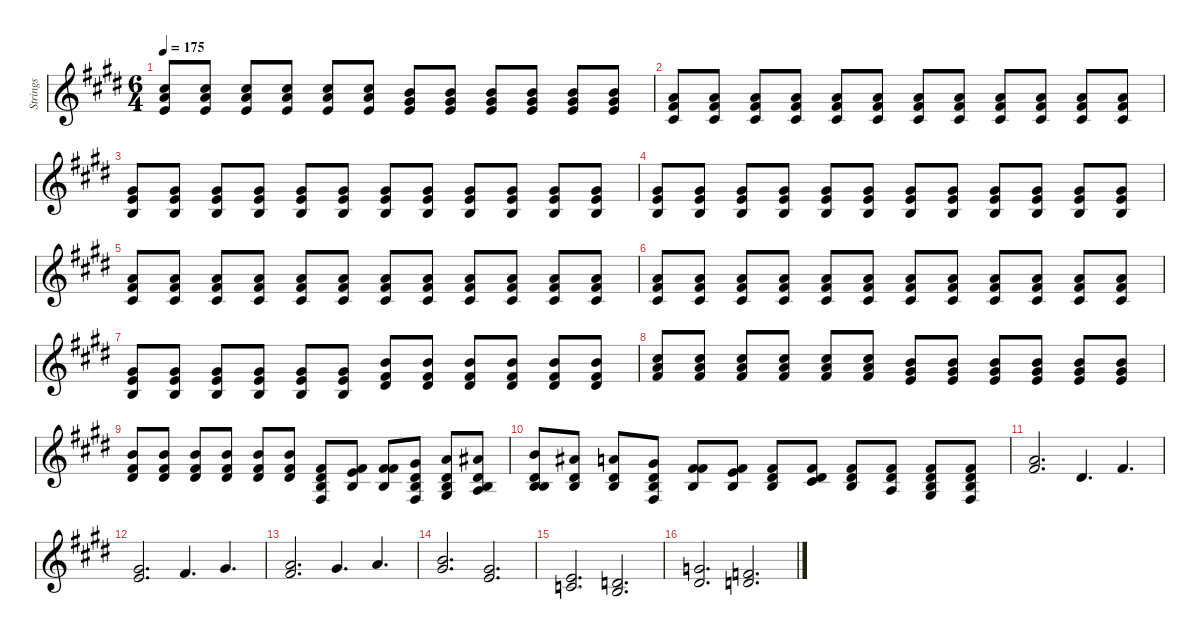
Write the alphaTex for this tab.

\defaultSystemsLayout 4
\hideDynamics
\bracketExtendMode nobrackets
\firstSystemTrackNameMode fullname
\otherSystemsTrackNameMode fullname
\otherSystemsTrackNameOrientation horizontal
\track ("Strings" "vln.") {mute instrument stringensemble1}
\staff {score}
\tuning (E4 B3 G3 D3 A2 C2)
\ts (6 4)
\tempo 175
\clef g2
\ks e
(9.1{acc #} 10.2{acc forcenatural} 9.3{acc forcenatural}).8{dy mf beam Up} (9.1{acc #} 10.2{acc forcenatural} 9.3{acc forcenatural}).8{beam Up} (9.1{acc #} 10.2{acc forcenatural} 9.3{acc forcenatural}).8{beam Up} (9.1{acc #} 10.2{acc forcenatural} 9.3{acc forcenatural}).8{beam Up} (9.1{acc #} 10.2{acc forcenatural} 9.3{acc forcenatural}).8{beam Up} (0.1{acc forcenatural} 14.2{acc #} 14.3{acc forcenatural}).8{beam Up} (7.1{acc forcenatural} 9.2{acc #} 9.3{acc forcenatural}).8{beam Up} (7.1{acc forcenatural} 9.2{acc #} 9.3{acc forcenatural}).8{beam Up} (7.1{acc forcenatural} 9.2{acc #} 9.3{acc forcenatural}).8{beam Up} (7.1{acc forcenatural} 9.2{acc #} 9.3{acc forcenatural}).8{beam Up} (7.1{acc forcenatural} 9.2{acc #} 9.3{acc forcenatural}).8{beam Up} (0.1{acc forcenatural} 12.2{acc forcenatural} 13.3{acc #}).8{beam Up} |
(5.1{acc forcenatural} 7.2{acc #} 6.3{acc #}).8{beam Up} (5.1{acc forcenatural} 7.2{acc #} 6.3{acc #}).8{beam Up} (5.1{acc forcenatural} 7.2{acc #} 6.3{acc #}).8{beam Up} (5.1{acc forcenatural} 7.2{acc #} 6.3{acc #}).8{beam Up} (5.1{acc forcenatural} 7.2{acc #} 6.3{acc #}).8{beam Up} (5.1{acc forcenatural} 7.2{acc #} 6.3{acc #}).8{beam Up} (10.2{acc forcenatural} 11.3{acc #} 11.4{acc #}).8{beam Up} (10.2{acc forcenatural} 11.3{acc #} 11.4{acc #}).8{beam Up} (10.2{acc forcenatural} 11.3{acc #} 11.4{acc #}).8{beam Up} (5.1{acc forcenatural} 7.2{acc #} 6.3{acc #}).8{beam Up} (5.1{acc forcenatural} 7.2{acc #} 6.3{acc #}).8{beam Up} (5.1{acc forcenatural} 7.2{acc #} 6.3{acc #}).8{beam Up} |
(4.1{acc #} 5.2{acc forcenatural} 4.3{acc forcenatural}).8{beam Up} (4.1{acc #} 5.2{acc forcenatural} 4.3{acc forcenatural}).8{beam Up} (4.1{acc #} 5.2{acc forcenatural} 4.3{acc forcenatural}).8{beam Up} (4.1{acc #} 5.2{acc forcenatural} 4.3{acc forcenatural}).8{beam Up} (0.1{acc forcenatural} 9.2{acc #} 9.4{acc forcenatural}).8{beam Up} (9.2{acc #} 9.3{acc forcenatural} 9.4{acc forcenatural}).8{beam Up} (4.1{acc #} 5.2{acc forcenatural} 4.3{acc forcenatural}).8{beam Up} (4.1{acc #} 5.2{acc forcenatural} 4.3{acc forcenatural}).8{beam Up} (0.1{acc forcenatural} 9.2{acc #} 9.4{acc forcenatural}).8{beam Up} (4.1{acc #} 5.2{acc forcenatural} 4.3{acc forcenatural}).8{beam Up} (0.1{acc forcenatural} 9.2{acc #} 9.4{acc forcenatural}).8{beam Up} (9.2{acc #} 9.3{acc forcenatural} 9.4{acc forcenatural}).8{beam Up} |
(4.1{acc #} 5.2{acc forcenatural} 4.3{acc forcenatural}).8{beam Up} (4.1{acc #} 5.2{acc forcenatural} 4.3{acc forcenatural}).8{beam Up} (4.1{acc #} 5.2{acc forcenatural} 4.3{acc forcenatural}).8{beam Up} (4.1{acc #} 5.2{acc forcenatural} 4.3{acc forcenatural}).8{beam Up} (0.1{acc forcenatural} 9.2{acc #} 9.4{acc forcenatural}).8{beam Up} (9.2{acc #} 9.3{acc forcenatural} 9.4{acc forcenatural}).8{beam Up} (4.1{acc #} 5.2{acc forcenatural} 4.3{acc forcenatural}).8{beam Up} (4.1{acc #} 5.2{acc forcenatural} 4.3{acc forcenatural}).8{beam Up} (0.1{acc forcenatural} 9.2{acc #} 9.4{acc forcenatural}).8{beam Up} (4.1{acc #} 5.2{acc forcenatural} 4.3{acc forcenatural}).8{beam Up} (0.1{acc forcenatural} 9.2{acc #} 9.4{acc forcenatural}).8{beam Up} (9.2{acc #} 9.3{acc forcenatural} 9.4{acc forcenatural}).8{beam Up} |
(5.1{acc forcenatural} 7.2{acc #} 6.3{acc #}).8{beam Up} (5.1{acc forcenatural} 7.2{acc #} 6.3{acc #}).8{beam Up} (5.1{acc forcenatural} 7.2{acc #} 6.3{acc #}).8{beam Up} (5.1{acc forcenatural} 7.2{acc #} 6.3{acc #}).8{beam Up} (5.1{acc forcenatural} 7.2{acc #} 6.3{acc #}).8{beam Up} (5.1{acc forcenatural} 7.2{acc #} 6.3{acc #}).8{beam Up} (10.2{acc forcenatural} 11.3{acc #} 11.4{acc #}).8{beam Up} (10.2{acc forcenatural} 11.3{acc #} 11.4{acc #}).8{beam Up} (10.2{acc forcenatural} 11.3{acc #} 11.4{acc #}).8{beam Up} (5.1{acc forcenatural} 7.2{acc #} 6.3{acc #}).8{beam Up} (5.1{acc forcenatural} 7.2{acc #} 6.3{acc #}).8{beam Up} (5.1{acc forcenatural} 7.2{acc #} 6.3{acc #}).8{beam Up} |
(10.2{acc forcenatural} 11.3{acc #} 11.4{acc #}).8{beam Up} (10.2{acc forcenatural} 11.3{acc #} 11.4{acc #}).8{beam Up} (10.2{acc forcenatural} 11.3{acc #} 11.4{acc #}).8{beam Up} (10.2{acc forcenatural} 11.3{acc #} 11.4{acc #}).8{beam Up} (10.2{acc forcenatural} 11.3{acc #} 11.4{acc #}).8{beam Up} (10.2{acc forcenatural} 11.3{acc #} 11.4{acc #}).8{beam Up} (5.1{acc forcenatural} 7.2{acc #} 6.3{acc #}).8{beam Up} (5.1{acc forcenatural} 7.2{acc #} 6.3{acc #}).8{beam Up} (5.1{acc forcenatural} 7.2{acc #} 6.3{acc #}).8{beam Up} (10.2{acc forcenatural} 11.3{acc #} 11.4{acc #}).8{beam Up} (10.2{acc forcenatural} 11.3{acc #} 11.4{acc #}).8{beam Up} (10.2{acc forcenatural} 11.3{acc #} 11.4{acc #}).8{beam Up} |
(4.1{acc #} 5.2{acc forcenatural} 4.3{acc forcenatural}).8{beam Up} (4.1{acc #} 5.2{acc forcenatural} 4.3{acc forcenatural}).8{beam Up} (4.1{acc #} 5.2{acc forcenatural} 4.3{acc forcenatural}).8{beam Up} (0.1{acc forcenatural} 9.2{acc #} 9.4{acc forcenatural}).8{beam Up} (9.2{acc #} 9.3{acc forcenatural} 9.4{acc forcenatural}).8{beam Up} (9.2{acc #} 9.3{acc forcenatural} 9.4{acc forcenatural}).8{beam Up} (12.2{acc forcenatural} 11.3{acc #} 13.4{acc #}).8{beam Up} (12.2{acc forcenatural} 11.3{acc #} 13.4{acc #}).8{beam Up} (12.2{acc forcenatural} 11.3{acc #} 13.4{acc #}).8{beam Up} (7.1{acc forcenatural} 7.2{acc #} 8.3{acc #}).8{beam Up} (7.1{acc forcenatural} 7.2{acc #} 8.3{acc #}).8{beam Up} (7.1{acc forcenatural} 7.2{acc #} 8.3{acc #}).8{beam Up} |
(9.1{acc #} 10.2{acc forcenatural} 11.3{acc #}).8{beam Up} (9.1{acc #} 10.2{acc forcenatural} 11.3{acc #}).8{beam Up} (9.1{acc #} 10.2{acc forcenatural} 11.3{acc #}).8{beam Up} (9.1{acc #} 10.2{acc forcenatural} 11.3{acc #}).8{beam Up} (9.1{acc #} 10.2{acc forcenatural} 11.3{acc #}).8{beam Up} (9.1{acc #} 10.2{acc forcenatural} 11.3{acc #}).8{beam Up} (7.1{acc forcenatural} 9.2{acc #} 9.3{acc forcenatural}).8{beam Up} (7.1{acc forcenatural} 9.2{acc #} 9.3{acc forcenatural}).8{beam Up} (7.1{acc forcenatural} 9.2{acc #} 9.3{acc forcenatural}).8{beam Up} (7.1{acc forcenatural} 9.2{acc #} 9.3{acc forcenatural}).8{beam Up} (7.1{acc forcenatural} 9.2{acc #} 9.3{acc forcenatural}).8{beam Up} (7.1{acc forcenatural} 9.2{acc #} 9.3{acc forcenatural}).8{beam Up} |
(12.2{acc forcenatural} 11.3{acc #} 13.4{acc #}).8{beam Up} (12.2{acc forcenatural} 11.3{acc #} 13.4{acc #}).8{beam Up} (12.2{acc forcenatural} 11.3{acc #} 13.4{acc #}).8{beam Up} (12.2{acc forcenatural} 11.3{acc #} 13.4{acc #}).8{beam Up} (7.1{acc forcenatural} 7.2{acc #} 8.3{acc #}).8{beam Up} (7.1{acc forcenatural} 7.2{acc #} 8.3{acc #}).8{beam Up} (7.2{acc #} 8.3{acc #} 9.4{acc forcenatural} 9.5{acc #}).8{beam Up} (7.2{acc #} 9.3{acc forcenatural} 9.4{acc forcenatural}).8{beam Up} (7.2{acc #} 11.3{acc #} 9.4{acc forcenatural}).8{beam Up} (4.1{acc #} 4.2{acc #} 4.3{acc forcenatural} 4.4{acc #}).8{beam Up} (5.1{acc forcenatural} 0.2{acc forcenatural} 8.3{acc #} 6.4{acc #}).8{beam Up} (6.1{acc #} 0.2{acc forcenatural} 8.3{acc #} 7.4{acc forcenatural}).8{beam Up} |
(7.1{acc forcenatural} 0.2{acc forcenatural} 8.3{acc #} 9.4{acc forcenatural}).8{beam Up} (6.1{acc #} 0.2{acc forcenatural} 8.3{acc #}).8{beam Up} (5.1{acc forcenatural} 4.2{acc #} 4.3{acc forcenatural}).8{beam Up} (4.1{acc #} 4.2{acc #} 4.3{acc forcenatural} 4.4{acc #}).8{beam Up} (7.2{acc #} 11.3{acc #} 9.4{acc forcenatural}).8{beam Up} (0.1{acc forcenatural} 7.2{acc #} 9.4{acc forcenatural}).8{beam Up} (2.1{acc #} 4.2{acc #} 4.3{acc forcenatural}).8{beam Up} (2.1{acc #} 4.2{acc #} 6.3{acc #}).8{beam Up} (2.1{acc #} 4.2{acc #} 4.3{acc forcenatural}).8{beam Up} (7.2{acc #} 8.3{acc #} 7.4{acc forcenatural}).8{beam Up} (0.2{acc forcenatural} 11.3{acc #} 13.4{acc #} 11.5{acc #}).8{beam Up} (7.2{acc #} 8.3{acc #} 9.4{acc forcenatural} 9.5{acc #}).8{beam Up} |
(5.1{acc forcenatural} 7.2{acc #}).2{d beam Up} 4.2{acc #}.4{d beam Up} 2.1{acc #}.4{d beam Up} |
(4.1{acc #} 5.2{acc forcenatural}).2{d beam Up} 7.2{acc #}.4{d beam Up} 4.1{acc #}.4{d beam Up} |
(5.1{acc forcenatural} 7.2{acc #}).2{d beam Up} 4.1{acc #}.4{d beam Up} 5.1{acc forcenatural}.4{d beam Up} |
(7.1{acc forcenatural} 9.2{acc #}).2{d beam Up} (4.1{acc #} 5.2{acc forcenatural}).2{d beam Up} |
(0.1{acc forcenatural} 1.2{acc forcenatural}).2{d beam Up} (3.2{acc forcenatural} 4.3{acc forcenatural}).2{d beam Up} |
(8.2{acc forcenatural} 8.3{acc #}).2{d beam Up} (6.2{acc forcenatural} 7.3{acc forcenatural}).2{d beam Up}
